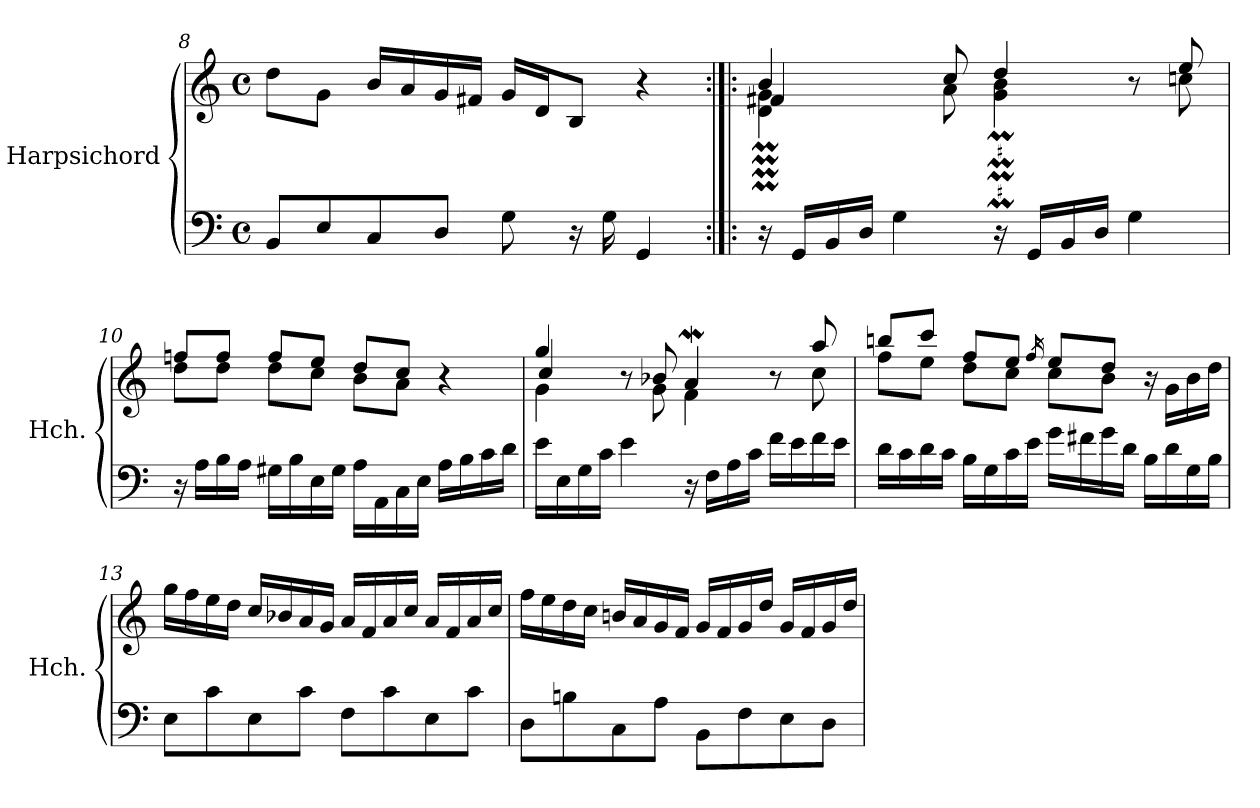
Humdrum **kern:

**kern	**kern
*part1	*part1
*staff2	*staff1
*I"Harpsichord	*
*I'Hch.	*
*clefF4	*clefG2
*k[]	*k[]
*M4/4	*M4/4
*met(c)	*met(c)
=8	=8
8BB/L	8dd\L
8E/	8g\J
8C/	16b/LL
.	16a/
8D/J	16g/
.	16f#X/JJ
8G\	16g/LL
.	16d/J
16r	8B/J
16G\	.
4GG/	4r
!!LO:LB:g=z
=9:|!|:	=9:|!|:
*	*^
*	*	*^
16r	4b/	4d\M 4g\M	4f#i
16GG/LL	.	.	.
16BB/	.	.	.
16D/JJ	.	.	.
4G\	8ryy	8ryy	4ryy
.	8cc/	8a\	.
16r	4dd/	4g\M 4b\M	2ryy
16GG/LL	.	.	.
16BB/	.	.	.
16D/JJ	.	.	.
4G\	8r	8ryy	.
.	8ee/	8cc\	.
*	*	*v	*v
=10	=10	=10
16r	8ffn/L	8dd\L
16A\LL	.	.
16B\	8ff/J	8dd\J
16A\JJ	.	.
16G#X\LL	8ff/L	8dd\L
16B\	.	.
16E\	8ee/J	8cc\J
16G#\JJ	.	.
16A\LL	8dd/L	8b\L
16AA\	.	.
16C\	8cc/J	8a\J
16E\JJ	.	.
16A\LL	4r	4ryy
16B\	.	.
16c\	.	.
16d\JJ	.	.
!!LO:LB:g=z
=11	=11	=11
*	*	*^
16e\LL	4gg/	4g\	4cc/
16E\	.	.	.
16G\	.	.	.
16c\JJ	.	.	.
4e\	8r	8ryy	2.ryy
.	8b-X/	8g\	.
16r	4aW/	4f\	.
16F\LL	.	.	.
16A\	.	.	.
16c\JJ	.	.	.
16f\LL	8r	8ryy	.
16e\	.	.	.
16f\	8aa/	8cc\	.
16e\JJ	.	.	.
*	*	*v	*v
=12	=12	=12
16d\LL	8bbn/L	8ff\L
16c\	.	.
16d\	8ccc/J	8ee\J
16c\JJ	.	.
16B\LL	8ff/L	8dd\L
16G\	.	.
16c\	8ee/J	8cc\J
16e\JJ	.	.
.	16qff/	.
16g\LL	8ee/L	8cc\L
16f#X\	.	.
16g\	8dd/J	8b\J
16d\JJ	.	.
16B\LL	16r	4ryy
16d\	16g\LL	.
16G\	16b\	.
16B\JJ	16dd\JJ	.
*	*v	*v
!!LO:PB:g=z
=13	=13
8E\L	16gg\LL
.	16ff\
8c\	16ee\
.	16dd\JJ
8E\	16cc/LL
.	16b-X/
8c\J	16a/
.	16g/JJ
8F\L	16a/LL
.	16f/
8c\	16a/
.	16cc/JJ
8E\	16a/LL
.	16f/
8c\J	16a/
.	16cc/JJ
!!LO:LB:g=z
=14	=14
8D\L	16ff\LL
.	16ee\
8Bn\	16dd\
.	16cc\JJ
8C\	16bn/LL
.	16a/
8A\J	16g/
.	16f/JJ
8BB\L	16g/LL
.	16f/
8F\	16g/
.	16dd/JJ
8E\	16g/LL
.	16f/
8D\J	16g/
.	16dd/JJ
=	=
*-	*-
